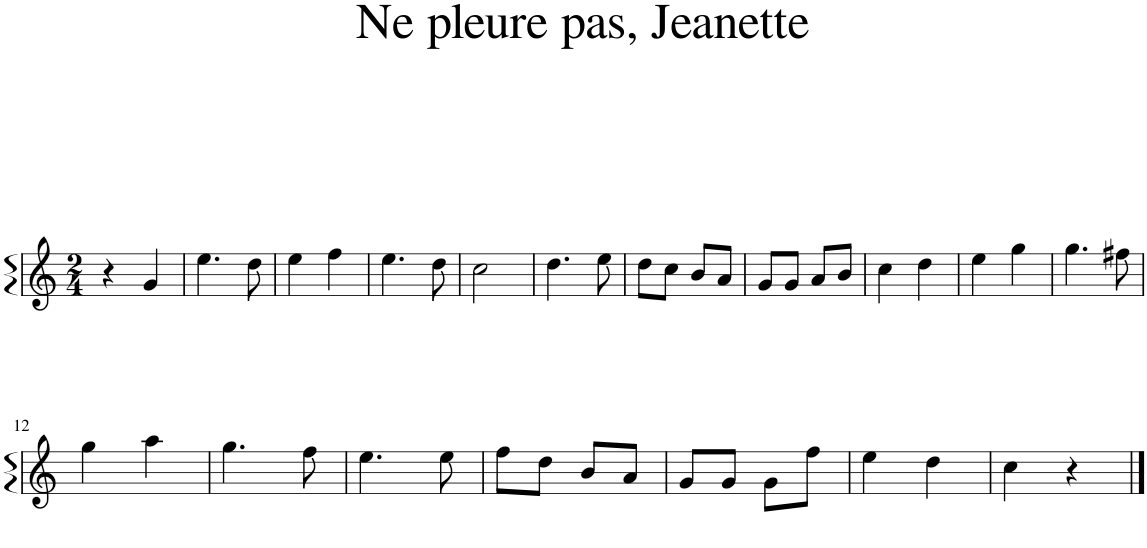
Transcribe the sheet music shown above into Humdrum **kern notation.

**kern
*part1
*staff1
*I"Harp
*I'Hrp.
*clefG2
*k[]
*M2/4
=1
4r
4g/
=2
4.ee\
8dd\
=3
4ee\
4ff\
=4
4.ee\
8dd\
=5
2cc\
=6
4.dd\
8ee\
=7
8dd\L
8cc\J
8b/L
8a/J
=8
8g/L
8g/J
8a/L
8b/J
=9
4cc\
4dd\
=10
4ee\
4gg\
=11
4.gg\
8ff#X\
!!LO:LB:g=z
=12
4gg\
4aa\
=13
4.gg\
8ff\
=14
4.ee\
8ee\
=15
8ff\L
8dd\J
8b/L
8a/J
=16
8g/L
8g/J
8g\L
8ff\J
=17
4ee\
4dd\
=18
4cc\
4r
==
*-
